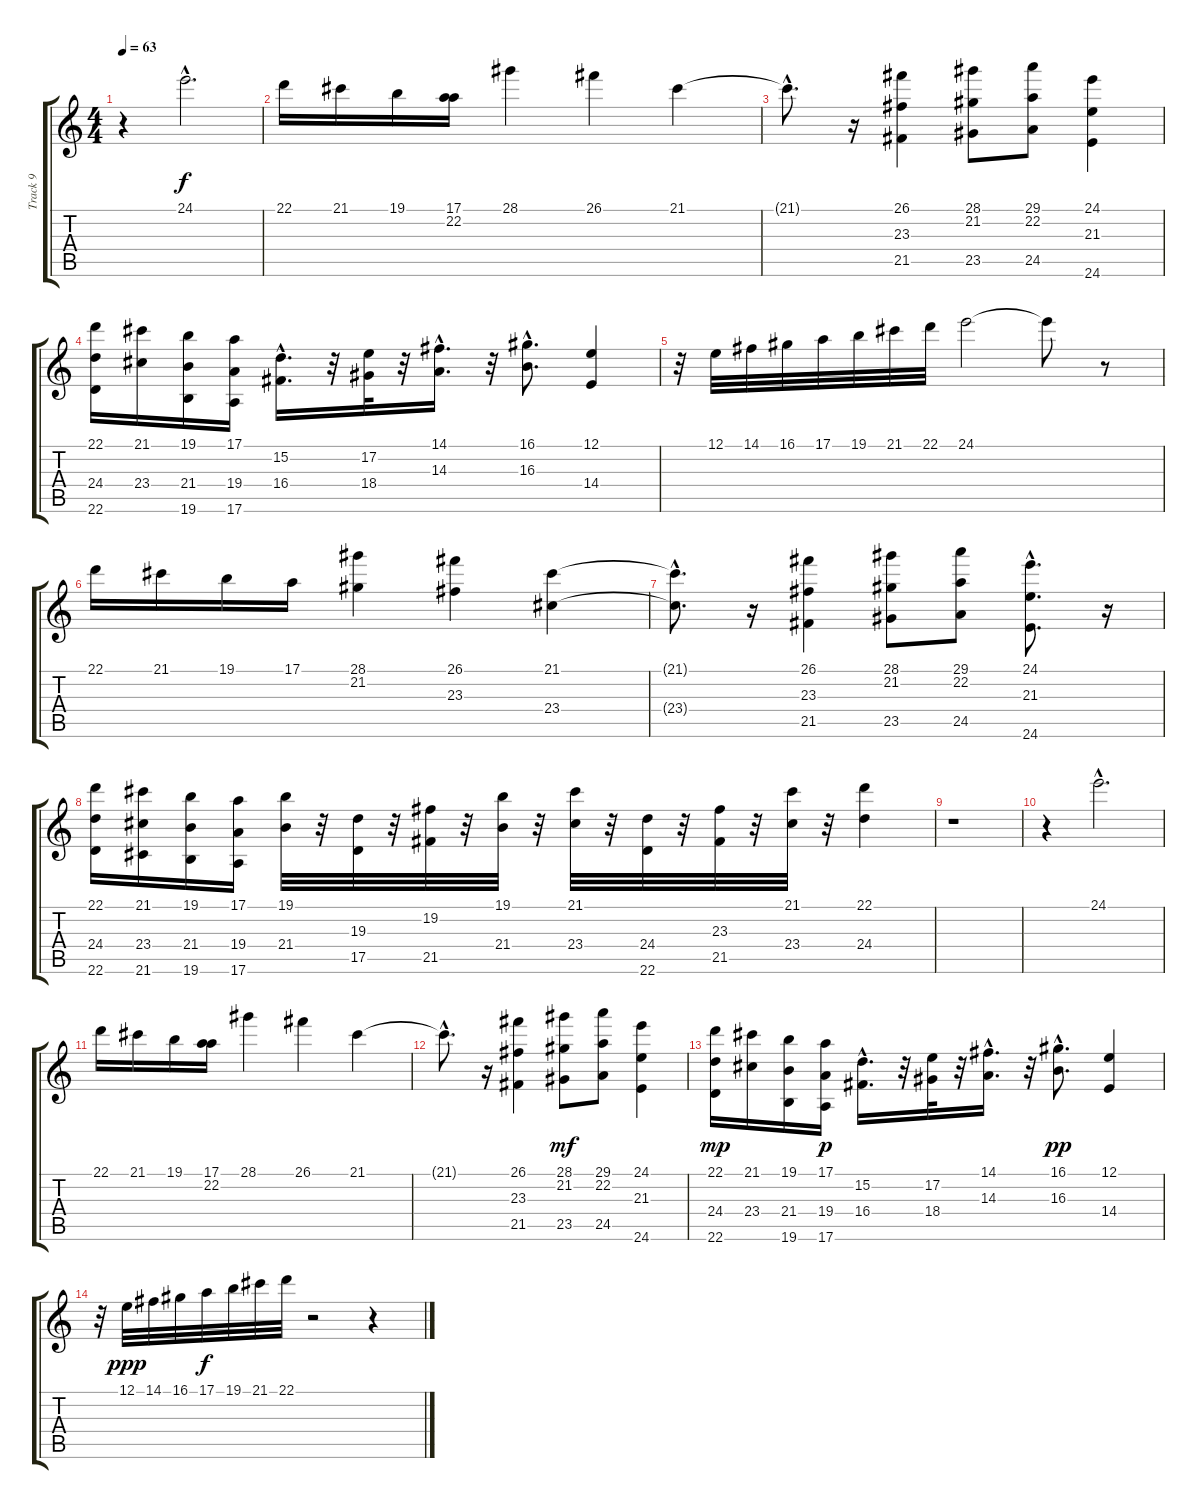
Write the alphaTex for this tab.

\track ("Track 9" "Track 9") {instrument stringensemble1}
\staff {score tabs}
\tuning (E4 B3 G3 D3 A2 E2) {hide}
\ts (4 4)
\tempo 63
\clef g2
\ks c
r.4{dy f instrument stringensemble1} 24.1{hac}.2{d} |
22.1.16 21.1.16 19.1.16 (17.1 22.2).16 28.1.4 26.1.4 21.1.4 |
21.1{hac t}.8{d} r.16 (26.1 23.3 21.5).4 (28.1 21.2 23.5).8 (29.1 22.2 24.5).8 (24.1 21.3 24.6).4 |
(22.1 24.4 22.6).16 (21.1 23.4).16 (19.1 21.4 19.6).16 (17.1 19.4 17.6).16 (15.2{hac} 16.4).16{d} r.32 (17.2 18.4).32 r.32 (14.1{hac} 14.3).16{d} r.32 (16.1{hac} 16.3{hac}).8{d} (12.1 14.4).4 |
r.32 12.1.32 14.1.32 16.1.32 17.1.32 19.1.32 21.1.32 22.1.32 24.1.2 24.1{t}.8 r.8 |
22.1.16 21.1.16 19.1.16 17.1.16 (28.1 21.2).4 (26.1 23.3).4 (21.1 23.4).4 |
(21.1{hac t} 23.4{hac t}).8{d} r.16 (26.1 23.3 21.5).4 (28.1 21.2 23.5).8 (29.1 22.2 24.5).8 (24.1{hac} 21.3{hac} 24.6{hac}).8{d} r.16 |
(22.1 24.4 22.6).16 (21.1 23.4 21.6).16 (19.1 21.4 19.6).16 (17.1 19.4 17.6).16 (19.1 21.4).32 r.32 (19.3 17.5).32 r.32 (19.2 21.5).32 r.32 (19.1 21.4).32 r.32 (21.1 23.4).32 r.32 (24.4 22.6).32 r.32 (23.3 21.5).32 r.32 (21.1 23.4).32 r.32 (22.1 24.4).4 |
r.1 |
r.4 24.1{hac}.2{d} |
22.1.16 21.1.16 19.1.16 (17.1 22.2).16 28.1.4 26.1.4 21.1.4 |
21.1{hac t}.8{d} r.16 (26.1 23.3 21.5).4 (28.1 21.2 23.5).8{dy mf} (29.1 22.2 24.5).8 (24.1 21.3 24.6).4 |
(22.1 24.4 22.6).16{dy mp} (21.1 23.4).16 (19.1 21.4 19.6).16 (17.1 19.4 17.6).16{dy p} (15.2{hac} 16.4).16{d} r.32 (17.2 18.4).32 r.32 (14.1{hac} 14.3).16{d} r.32 (16.1{hac} 16.3{hac}).8{d dy pp} (12.1 14.4).4 |
r.32 12.1.32{dy ppp} 14.1.32 16.1.32 17.1.32{dy f} 19.1.32 21.1.32 22.1.32 r.2 r.4
